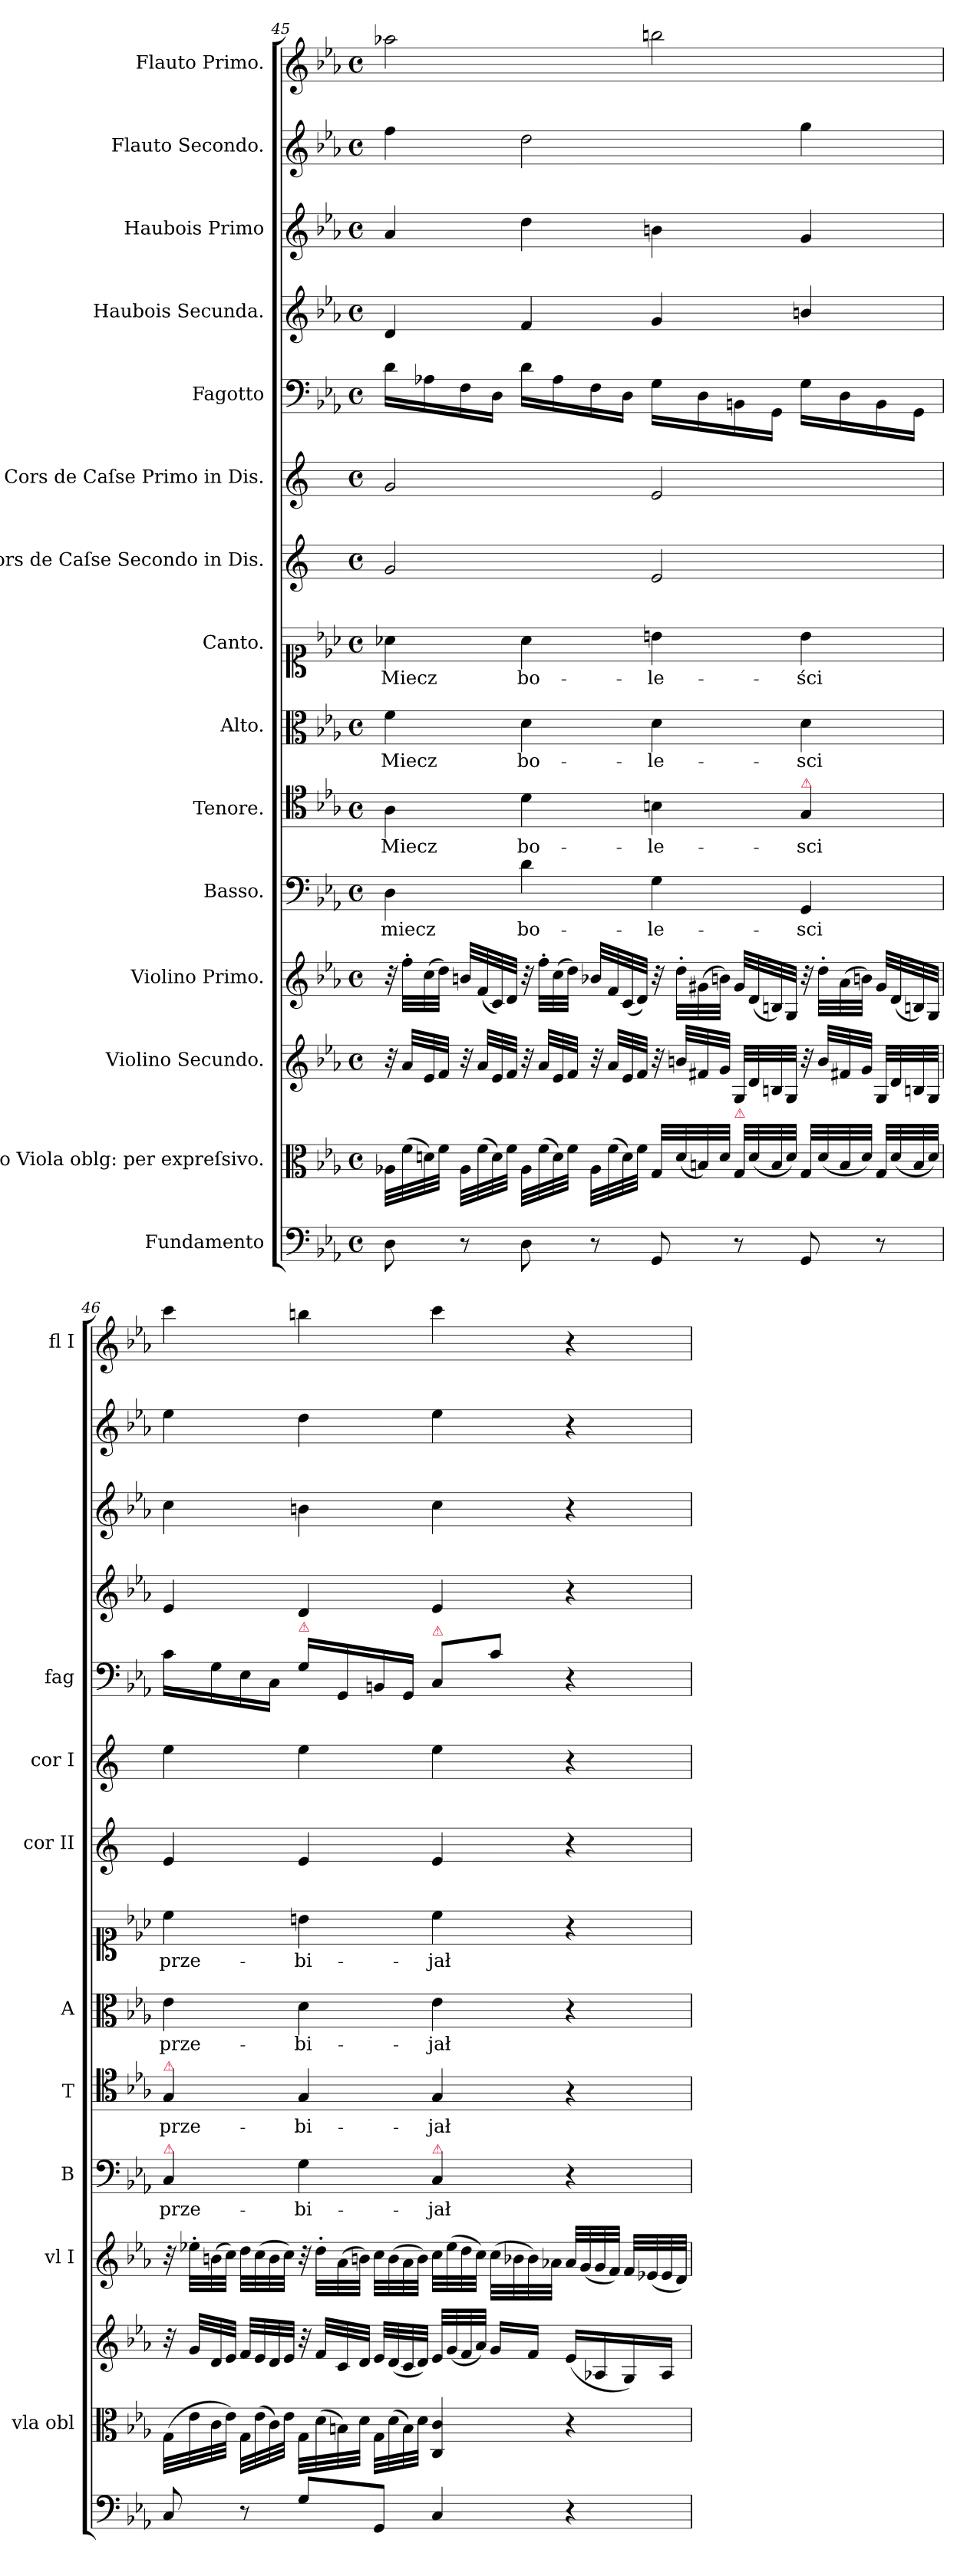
**kern	**kern	**kern	**kern	**kern	**text	**kern	**text	**kern	**text	**kern	**text	**kern	**kern	**kern	**kern	**kern	**kern	**kern
*part15	*part14	*part13	*part12	*part11	*part11	*part10	*part10	*part9	*part9	*part8	*part8	*part7	*part6	*part5	*part4	*part3	*part2	*part1
*staff15	*staff14	*staff13	*staff12	*staff11	*staff11	*staff10	*staff10	*staff9	*staff9	*staff8	*staff8	*staff7	*staff6	*staff5	*staff4	*staff3	*staff2	*staff1
*I"Fundamento	*I"Alto Viola oblg: per expreſsivo.	*I"Violino Secundo.	*I"Violino Primo.	*I"Basso.	*	*I"Tenore.	*	*I"Alto.	*	*I"Canto.	*	*I"Cors de Caſse Secondo in Dis.	*I"Cors de Caſse Primo in Dis.	*I"Fagotto	*I"Haubois Secunda.	*I"Haubois Primo	*I"Flauto Secondo.	*I"Flauto Primo.
*	*I'vla obl	*	*I'vl I	*I'B	*	*I'T	*	*I'A	*	*	*	*I'cor II	*I'cor I	*I'fag	*	*	*	*I'fl I
*clefF4	*clefC3	*clefG2	*clefG2	*clefF4	*	*clefC4	*	*clefC3	*	*clefC1	*	*clefG2	*clefG2	*clefF4	*clefG2	*clefG2	*clefG2	*clefG2
*	*	*	*	*	*	*	*	*	*	*	*	*ITrd-2c-3	*ITrd-2c-3	*	*	*	*	*
*k[b-e-a-]	*k[b-e-a-]	*k[b-e-a-]	*k[b-e-a-]	*k[b-e-a-]	*	*k[b-e-a-]	*	*k[b-e-a-]	*	*k[b-e-a-]	*	*k[b-e-a-]	*k[b-e-a-]	*k[b-e-a-]	*k[b-e-a-]	*k[b-e-a-]	*k[b-e-a-]	*k[b-e-a-]
*E-:	*E-:	*E-:	*E-:	*E-:	*	*E-:	*	*E-:	*	*E-:	*	*	*	*E-:	*E-:	*E-:	*E-:	*E-:
*M4/4	*M4/4	*M4/4	*M4/4	*M4/4	*	*M4/4	*	*M4/4	*	*M4/4	*	*M4/4	*M4/4	*M4/4	*M4/4	*M4/4	*M4/4	*M4/4
*met(c)	*met(c)	*met(c)	*met(c)	*met(c)	*	*met(c)	*	*met(c)	*	*met(c)	*	*met(c)	*met(c)	*met(c)	*met(c)	*met(c)	*met(c)	*met(c)
=45	=45	=45	=45	=45	=45	=45	=45	=45	=45	=45	=45	=45	=45	=45	=45	=45	=45	=45
8D\	32A-X\LLL	32r	32r	4D\	miecz	4A-\	Miecz	4f\	Miecz	4a-X\	Miecz	2b-/	2b-/	16d\LL	4d/	4a-/	4ff\	2aa-X\
.	(32f\	32a-/LLL	32ff'\LLL	.	.	.	.	.	.	.	.	.	.	.	.	.	.	.
.	32dn\)	32e-/	(32cc\	.	.	.	.	.	.	.	.	.	.	16A-X\	.	.	.	.
.	32f\JJJ	32f/JJJ	32dd\JJJ)	.	.	.	.	.	.	.	.	.	.	.	.	.	.	.
8r	32A-\LLL	32r	32bn/LLL	.	.	.	.	.	.	.	.	.	.	16F\	.	.	.	.
.	(32f\	32a-/LLL	(32f/	.	.	.	.	.	.	.	.	.	.	.	.	.	.	.
.	32d\)	32e-/	32c/)	.	.	.	.	.	.	.	.	.	.	16D\JJ	.	.	.	.
.	32f\JJJ	32f/JJJ	32d/JJJ	.	.	.	.	.	.	.	.	.	.	.	.	.	.	.
8D\	32A-\LLL	32r	32r	4d\	bo-	4d\	bo-	4d\	bo-	4a-\	bo-	.	.	16d\LL	4f/	4dd\	2dd\	.
.	(32f\	32a-/LLL	32ff'\LLL	.	.	.	.	.	.	.	.	.	.	.	.	.	.	.
.	32d\)	32e-/	(32cc\	.	.	.	.	.	.	.	.	.	.	16A-\	.	.	.	.
.	32f\JJJ	32f/JJJ	32dd\JJJ)	.	.	.	.	.	.	.	.	.	.	.	.	.	.	.
8r	32A-\LLL	32r	32b-X/LLL	.	.	.	.	.	.	.	.	.	.	16F\	.	.	.	.
.	(32f\	32a-/LLL	32f/	.	.	.	.	.	.	.	.	.	.	.	.	.	.	.
.	32d\)	32e-/	(32c/	.	.	.	.	.	.	.	.	.	.	16D\JJ	.	.	.	.
.	32f\JJJ	32f/JJJ	32d/JJJ)	.	.	.	.	.	.	.	.	.	.	.	.	.	.	.
8GG/	32G/LLL	32r	32r	4G\	-le-	4Bn\	-le-	4d\	-le-	4bn\	-le-	2g/	2g/	16G\LL	4g/	4bn\	.	2bbn\
.	(32d/	32bn/LLL	32dd'\LLL	.	.	.	.	.	.	.	.	.	.	.	.	.	.	.
.	32Bn/)	32f#X/	(32g#X\	.	.	.	.	.	.	.	.	.	.	16D\	.	.	.	.
.	32d/JJJ	32g/JJJ	32bn\JJJ)	.	.	.	.	.	.	.	.	.	.	.	.	.	.	.
!	!LO:TX:a:color=crimson:t=⚠	!	!	!	!	!	!	!	!	!	!	!	!	!	!	!	!	!
8r	32G/LLL	32G/LLL	32g#/LLL	.	.	.	.	.	.	.	.	.	.	16BBn\	.	.	.	.
.	(32d/	32d/	(32d/	.	.	.	.	.	.	.	.	.	.	.	.	.	.	.
.	32B/	32Bn/	32Bn/)	.	.	.	.	.	.	.	.	.	.	16GG\JJ	.	.	.	.
.	32d/JJJ)	32G/JJJ	32G/JJJ	.	.	.	.	.	.	.	.	.	.	.	.	.	.	.
!	!	!	!	!	!	!LO:TX:a:color=crimson:t=⚠	!	!	!	!	!	!	!	!	!	!	!	!
8GG/	32G/LLL	32r	32r	4GG/	-sci	4G/	-sci	4d\	-sci	4b\	-ści	.	.	16G\LL	4bn/	4g/	4gg\	.
.	(32d/	32b/LLL	32dd'\LLL	.	.	.	.	.	.	.	.	.	.	.	.	.	.	.
.	32B/	32f#X/	(32a-\	.	.	.	.	.	.	.	.	.	.	16D\	.	.	.	.
.	32d/JJJ)	32g/JJJ	32bn\JJJ)	.	.	.	.	.	.	.	.	.	.	.	.	.	.	.
8r	32G/LLL	32G/LLL	32g#/LLL	.	.	.	.	.	.	.	.	.	.	16BB\	.	.	.	.
.	(32d/	32d/	(32d/	.	.	.	.	.	.	.	.	.	.	.	.	.	.	.
.	32B/	32Bn/	32Bn/)	.	.	.	.	.	.	.	.	.	.	16GG\JJ	.	.	.	.
.	32d/JJJ)	32G/JJJ	32G/JJJ	.	.	.	.	.	.	.	.	.	.	.	.	.	.	.
=46	=46	=46	=46	=46	=46	=46	=46	=46	=46	=46	=46	=46	=46	=46	=46	=46	=46	=46
!	!	!	!	!	!	!LO:TX:a:color=crimson:t=⚠	!	!	!	!	!	!	!	!	!	!	!	!
!	!	!	!	!LO:TX:a:color=crimson:t=⚠	!	!	!	!	!	!	!	!	!	!	!	!	!	!
8C/	(32G\LLL	32r	32r	4C/	prze-	4G/	prze-	4e-\	prze-	4cc\	prze-	4g/	4gg\	16c\LL	4e-/	4cc\	4ee-\	4ccc\
.	32e-\	32g/LLL	32ee-X'\LLL	.	.	.	.	.	.	.	.	.	.	.	.	.	.	.
.	32c\	32d/	(32bn\	.	.	.	.	.	.	.	.	.	.	16G\	.	.	.	.
.	32e-\JJJ)	32e-/JJJ	32cc\JJJ)	.	.	.	.	.	.	.	.	.	.	.	.	.	.	.
8r	32G\LLL	32f/LLL	32dd\LLL	.	.	.	.	.	.	.	.	.	.	16E-\	.	.	.	.
.	(32e-\	32e-/	(32cc\	.	.	.	.	.	.	.	.	.	.	.	.	.	.	.
.	32c\)	32d/	32b\	.	.	.	.	.	.	.	.	.	.	16C\JJ	.	.	.	.
.	32e-\JJJ	32e-/JJJ	32cc\JJJ)	.	.	.	.	.	.	.	.	.	.	.	.	.	.	.
!	!	!	!	!	!	!	!	!	!	!	!	!	!	!LO:TX:a:color=crimson:t=⚠	!	!	!	!
8G\L	32G\LLL	32r	32r	4G\	-bi-	4G/	-bi-	4d\	-bi-	4bn\	-bi-	4g/	4gg\	16G\LL	4d/	4bn\	4dd\	4bbn\
.	(32d\	32f/LLL	32dd'\LLL	.	.	.	.	.	.	.	.	.	.	.	.	.	.	.
.	32Bn\)	32c/	(32a-\	.	.	.	.	.	.	.	.	.	.	16GG/	.	.	.	.
.	32d\JJJ	32d/JJJ	32bn\JJJ)	.	.	.	.	.	.	.	.	.	.	.	.	.	.	.
8GG/J	32G\LLL	32e-/LLL	32cc\LLL	.	.	.	.	.	.	.	.	.	.	16BBn/	.	.	.	.
.	(32d\	(32d/	(32b\	.	.	.	.	.	.	.	.	.	.	.	.	.	.	.
.	32B\)	32c/	32a-\	.	.	.	.	.	.	.	.	.	.	16GG/JJ	.	.	.	.
.	32d\JJJ	32d/JJJ)	32b\JJJ)	.	.	.	.	.	.	.	.	.	.	.	.	.	.	.
!	!	!	!	!	!	!	!	!	!	!	!	!	!	!LO:TX:a:color=crimson:t=⚠	!	!	!	!
!	!	!	!	!LO:TX:a:color=crimson:t=⚠	!	!	!	!	!	!	!	!	!	!	!	!	!	!
4C/	4C/ 4c/	32e-/LLL	32cc\LLL	4C/	-jał	4G/	-jał	4e-\	-jał	4cc\	-jał	4g/	4gg\	8C/L	4e-/	4cc\	4ee-\	4ccc\
.	.	(32g/	(32ee-\	.	.	.	.	.	.	.	.	.	.	.	.	.	.	.
.	.	32f/	32dd\	.	.	.	.	.	.	.	.	.	.	.	.	.	.	.
.	.	32a-/JJJ)	32cc\JJJ)	.	.	.	.	.	.	.	.	.	.	.	.	.	.	.
.	.	16g/LL	(32cc\LLL	.	.	.	.	.	.	.	.	.	.	8c\J	.	.	.	.
.	.	.	32b-X\	.	.	.	.	.	.	.	.	.	.	.	.	.	.	.
.	.	16f/JJ	32b-\)	.	.	.	.	.	.	.	.	.	.	.	.	.	.	.
.	.	.	32a-X\JJJ	.	.	.	.	.	.	.	.	.	.	.	.	.	.	.
4r	4r	(16e-/LL	32a-/LLL	4r	.	4r	.	4r	.	4r	.	4r	4r	4r	4r	4r	4r	4r
.	.	.	(32g/	.	.	.	.	.	.	.	.	.	.	.	.	.	.	.
.	.	16A-X/	32g/	.	.	.	.	.	.	.	.	.	.	.	.	.	.	.
.	.	.	32f/JJJ)	.	.	.	.	.	.	.	.	.	.	.	.	.	.	.
.	.	16G/)	32f/LLL	.	.	.	.	.	.	.	.	.	.	.	.	.	.	.
.	.	.	(32e-X/	.	.	.	.	.	.	.	.	.	.	.	.	.	.	.
.	.	16A-/JJ	32e-/	.	.	.	.	.	.	.	.	.	.	.	.	.	.	.
.	.	.	32d/JJJ)	.	.	.	.	.	.	.	.	.	.	.	.	.	.	.
=	=	=	=	=	=	=	=	=	=	=	=	=	=	=	=	=	=	=
*-	*-	*-	*-	*-	*-	*-	*-	*-	*-	*-	*-	*-	*-	*-	*-	*-	*-	*-
